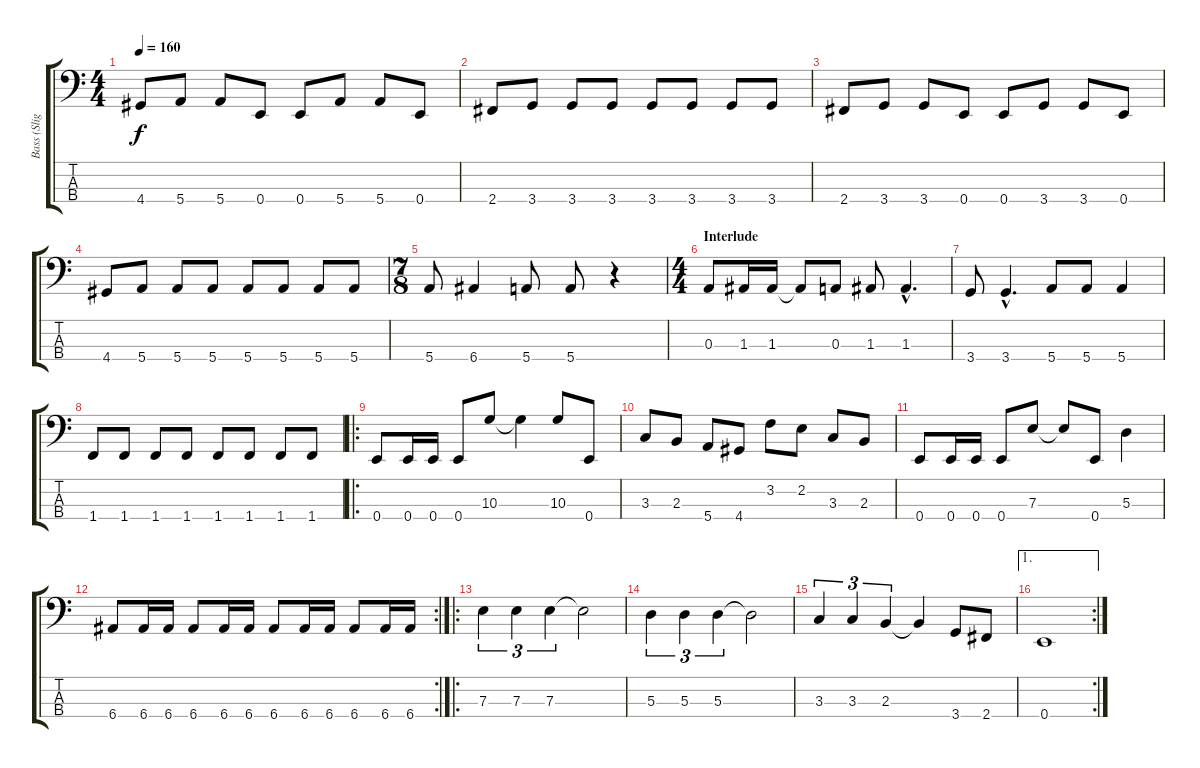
\track ("Bass (Slight distortion)" "Bass (Slig") {instrument electricbassfinger}
\staff {score tabs}
\tuning (G2 D2 A1 E1) {hide}
\ts (4 4)
\tempo 160
\clef f4
\ks c
4.4.8{dy f} 5.4.8 5.4.8 0.4.8 0.4.8 5.4.8 5.4.8 0.4.8 |
2.4.8 3.4.8 3.4.8 3.4.8 3.4.8 3.4.8 3.4.8 3.4.8 |
2.4.8 3.4.8 3.4.8 0.4.8 0.4.8 3.4.8 3.4.8 0.4.8 |
4.4.8 5.4.8 5.4.8 5.4.8 5.4.8 5.4.8 5.4.8 5.4.8 |
\ts (7 8)
5.4.8 6.4.4 5.4.8 5.4.8 r.4 |
\ts (4 4)
\section ("" "Interlude")
0.3.8 1.3.16 1.3.16 1.3{t}.8 0.3.8 1.3.8 1.3{hac}.4{d} |
3.4.8 3.4{hac}.4{d} 5.4.8 5.4.8 5.4.4 |
1.4.8 1.4.8 1.4.8 1.4.8 1.4.8 1.4.8 1.4.8 1.4.8 |
\ro
0.4.8 0.4.16 0.4.16 0.4.8 10.3.8 10.3{t}.4 10.3.8 0.4.8 |
3.3.8 2.3.8 5.4.8 4.4.8 3.2.8 2.2.8 3.3.8 2.3.8 |
0.4.8 0.4.16 0.4.16 0.4.8 7.3.8 7.3{t}.8 0.4.8 5.3.4 |
\rc 2
6.4.8 6.4.16 6.4.16 6.4.8 6.4.16 6.4.16 6.4.8 6.4.16 6.4.16 6.4.8 6.4.16 6.4.16 |
\ro
7.3.4{tu (3 2)} 7.3.4{tu (3 2)} 7.3.4{tu (3 2)} 7.3{t}.2 |
5.3.4{tu (3 2)} 5.3.4{tu (3 2)} 5.3.4{tu (3 2)} 5.3{t}.2 |
3.3.4{tu (3 2)} 3.3.4{tu (3 2)} 2.3.4{tu (3 2)} 2.3{t}.4 3.4.8 2.4.8 |
\ae 1
\rc 2
0.4.1
